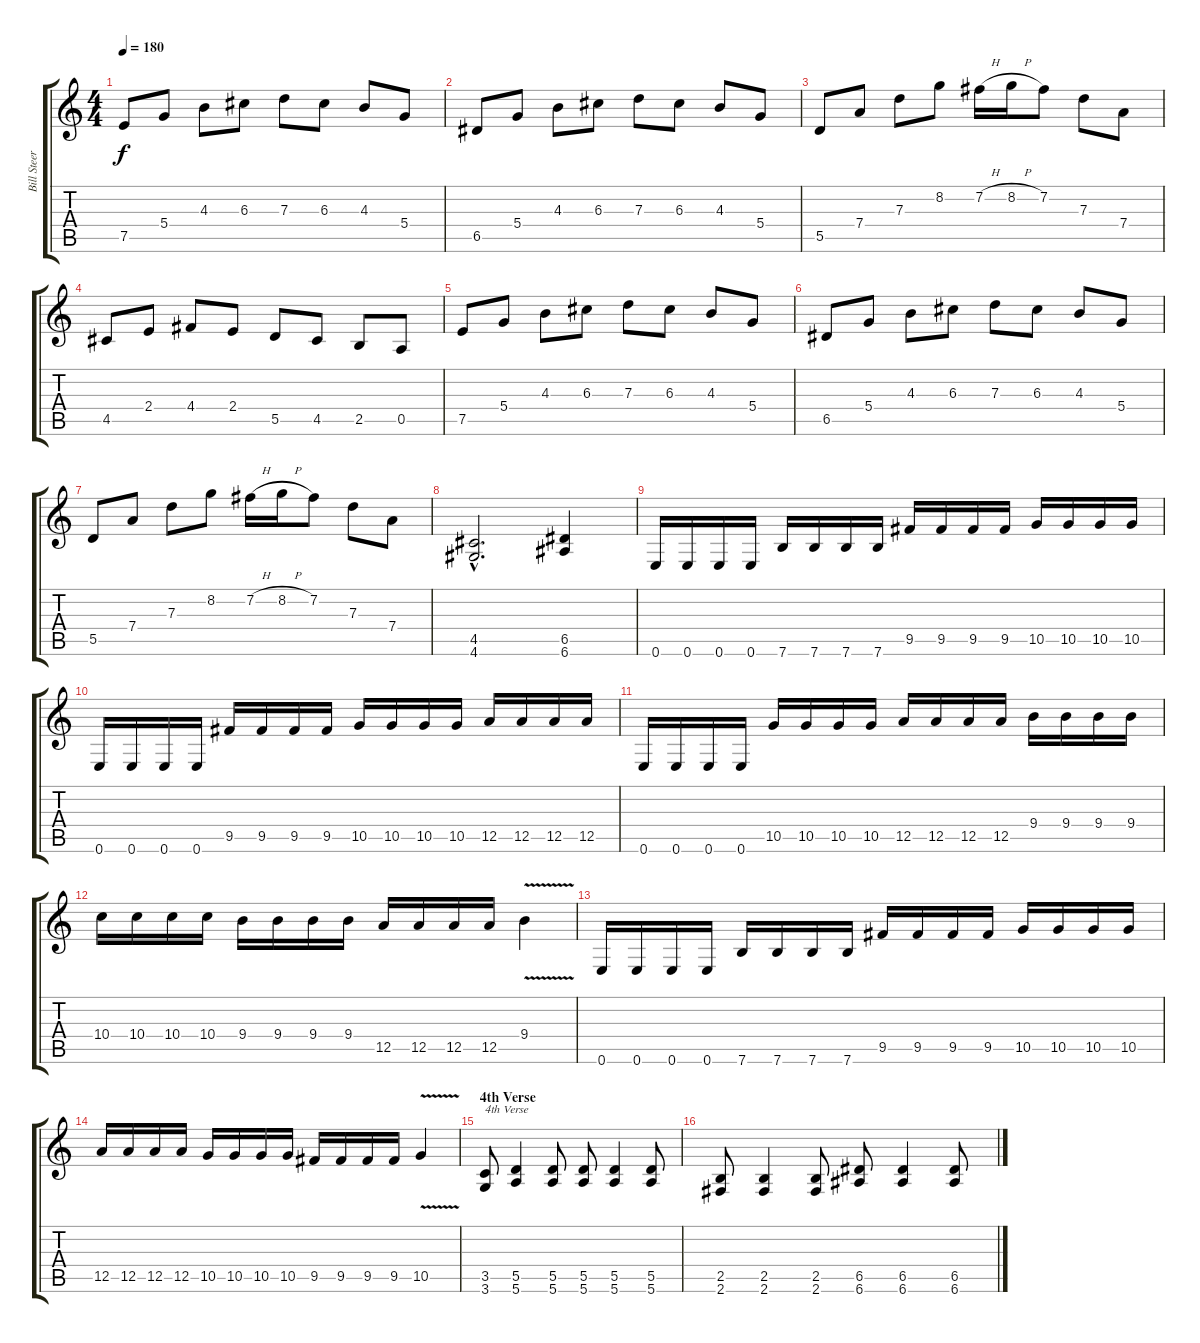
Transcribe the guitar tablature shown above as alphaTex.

\track ("Bill Steer" "Bill Steer") {instrument distortionguitar}
\staff {score tabs}
\tuning (E4 B3 G3 D3 A2 E2) {hide}
\ts (4 4)
\tempo 180
\clef g2
\ks c
7.5.8{dy f} 5.4.8 4.3.8 6.3.8 7.3.8 6.3.8 4.3.8 5.4.8 |
6.5.8 5.4.8 4.3.8 6.3.8 7.3.8 6.3.8 4.3.8 5.4.8 |
5.5.8 7.4.8 7.3.8 8.2.8 7.2{h}.16 8.2{h}.16 7.2.8 7.3.8 7.4.8 |
4.5.8 2.4.8 4.4.8 2.4.8 5.5.8 4.5.8 2.5.8 0.5.8 |
7.5.8 5.4.8 4.3.8 6.3.8 7.3.8 6.3.8 4.3.8 5.4.8 |
6.5.8 5.4.8 4.3.8 6.3.8 7.3.8 6.3.8 4.3.8 5.4.8 |
5.5.8 7.4.8 7.3.8 8.2.8 7.2{h}.16 8.2{h}.16 7.2.8 7.3.8 7.4.8 |
(4.5{hac} 4.6{hac}).2{d} (6.5 6.6).4 |
0.6.16 0.6.16 0.6.16 0.6.16 7.6.16 7.6.16 7.6.16 7.6.16 9.5.16 9.5.16 9.5.16 9.5.16 10.5.16 10.5.16 10.5.16 10.5.16 |
0.6.16 0.6.16 0.6.16 0.6.16 9.5.16 9.5.16 9.5.16 9.5.16 10.5.16 10.5.16 10.5.16 10.5.16 12.5.16 12.5.16 12.5.16 12.5.16 |
0.6.16 0.6.16 0.6.16 0.6.16 10.5.16 10.5.16 10.5.16 10.5.16 12.5.16 12.5.16 12.5.16 12.5.16 9.4.16 9.4.16 9.4.16 9.4.16 |
10.4.16 10.4.16 10.4.16 10.4.16 9.4.16 9.4.16 9.4.16 9.4.16 12.5.16 12.5.16 12.5.16 12.5.16 9.4{v}.4 |
0.6.16 0.6.16 0.6.16 0.6.16 7.6.16 7.6.16 7.6.16 7.6.16 9.5.16 9.5.16 9.5.16 9.5.16 10.5.16 10.5.16 10.5.16 10.5.16 |
12.5.16 12.5.16 12.5.16 12.5.16 10.5.16 10.5.16 10.5.16 10.5.16 9.5.16 9.5.16 9.5.16 9.5.16 10.5{v}.4 |
\section ("" "4th Verse")
(3.5 3.6).8{txt "4th Verse"} (5.5 5.6).4 (5.5 5.6).8 (5.5 5.6).8 (5.5 5.6).4 (5.5 5.6).8 |
(2.5 2.6).8 (2.5 2.6).4 (2.5 2.6).8 (6.5 6.6).8 (6.5 6.6).4 (6.5 6.6).8
